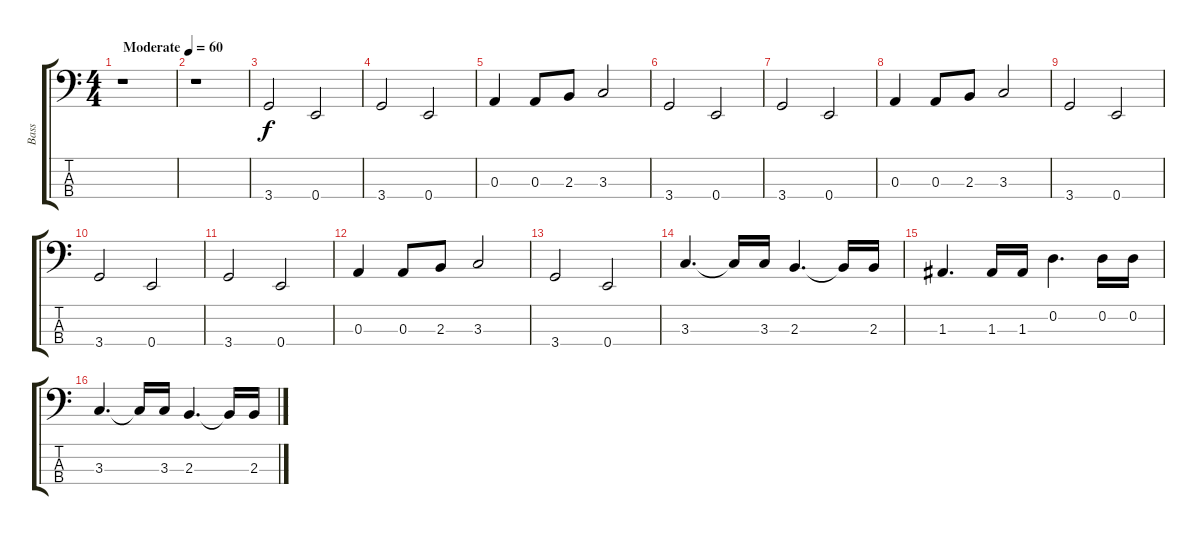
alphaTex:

\track ("Bass" "Bass") {instrument electricbassfinger}
\staff {score tabs}
\tuning (G2 D2 A1 E1) {hide}
\ts (4 4)
\tempo (60 "Moderate")
\clef f4
\ks c
r.1{dy f instrument electricbassfinger} |
r.1 |
3.4.2 0.4.2 |
3.4.2 0.4.2 |
0.3.4 0.3.8 2.3.8 3.3.2 |
3.4.2 0.4.2 |
3.4.2 0.4.2 |
0.3.4 0.3.8 2.3.8 3.3.2 |
3.4.2 0.4.2 |
3.4.2 0.4.2 |
3.4.2 0.4.2 |
0.3.4 0.3.8 2.3.8 3.3.2 |
3.4.2 0.4.2 |
3.3.4{d} 3.3{t}.16 3.3.16 2.3.4{d} 2.3{t}.16 2.3.16 |
1.3.4{d} 1.3.16 1.3.16 0.2.4{d} 0.2.16 0.2.16 |
3.3.4{d} 3.3{t}.16 3.3.16 2.3.4{d} 2.3{t}.16 2.3.16
